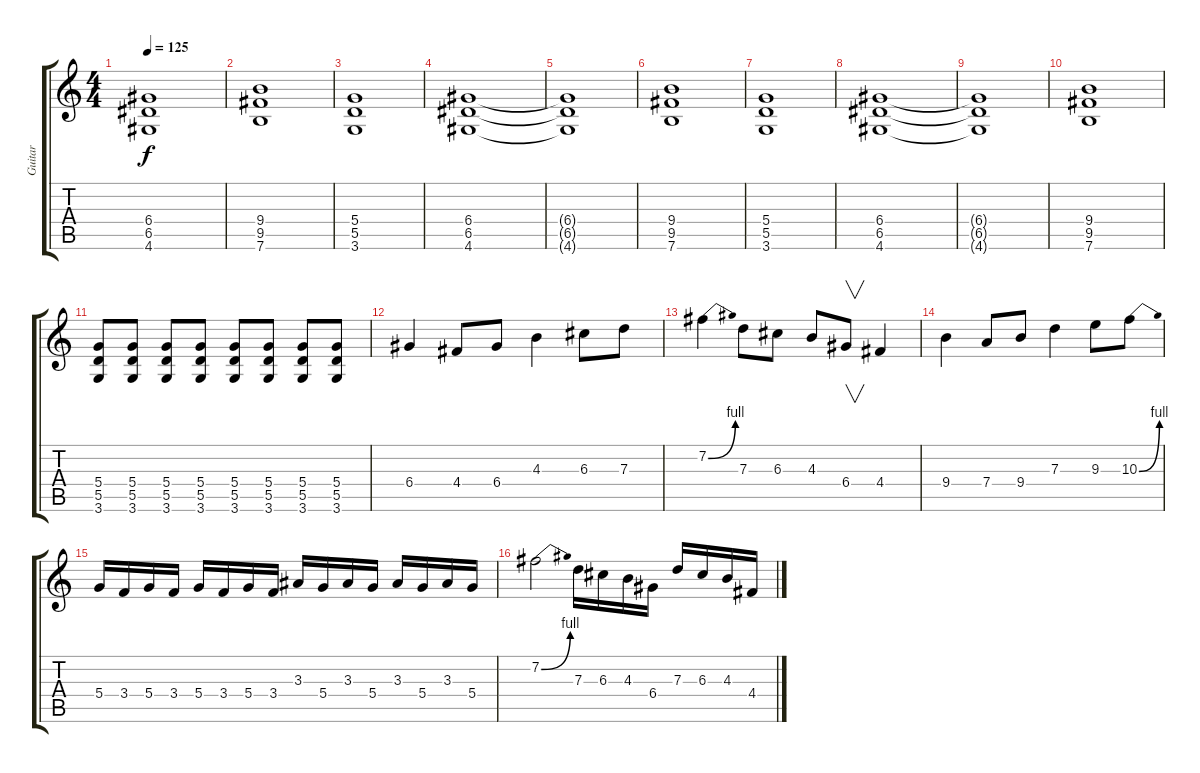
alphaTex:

\track ("Guitar" "Guitar") {instrument distortionguitar}
\staff {score tabs}
\tuning (E4 B3 G3 D3 A2 E2) {hide}
\ts (4 4)
\tempo 125
\clef g2
\ks c
(6.4{t} 6.5{t} 4.6{t}).1{dy f} |
(9.4 9.5 7.6).1 |
(5.4 5.5 3.6).1 |
(6.4 6.5 4.6).1 |
(6.4{t} 6.5{t} 4.6{t}).1 |
(9.4 9.5 7.6).1 |
(5.4 5.5 3.6).1 |
(6.4 6.5 4.6).1 |
(6.4{t} 6.5{t} 4.6{t}).1 |
(9.4 9.5 7.6).1 |
(5.4 5.5 3.6).8 (5.4 5.5 3.6).8 (5.4 5.5 3.6).8 (5.4 5.5 3.6).8 (5.4 5.5 3.6).8 (5.4 5.5 3.6).8 (5.4 5.5 3.6).8 (5.4 5.5 3.6).8 |
6.4.4 4.4.8 6.4.8 4.3.4 6.3.8 7.3.8 |
7.2{be (bend 0 0 60 4)}.4 7.3.8 6.3.8 4.3.8 6.4.8{v} 4.4.4 |
9.4.4 7.4.8 9.4.8 7.3.4 9.3.8 10.3{be (bend 0 0 60 4)}.8 |
5.4.16 3.4.16 5.4.16 3.4.16 5.4.16 3.4.16 5.4.16 3.4.16 3.3.16 5.4.16 3.3.16 5.4.16 3.3.16 5.4.16 3.3.16 5.4.16 |
7.2{be (bend 0 0 60 4)}.2 7.3.16 6.3.16 4.3.16 6.4.16 7.3.16 6.3.16 4.3.16 4.4.16
